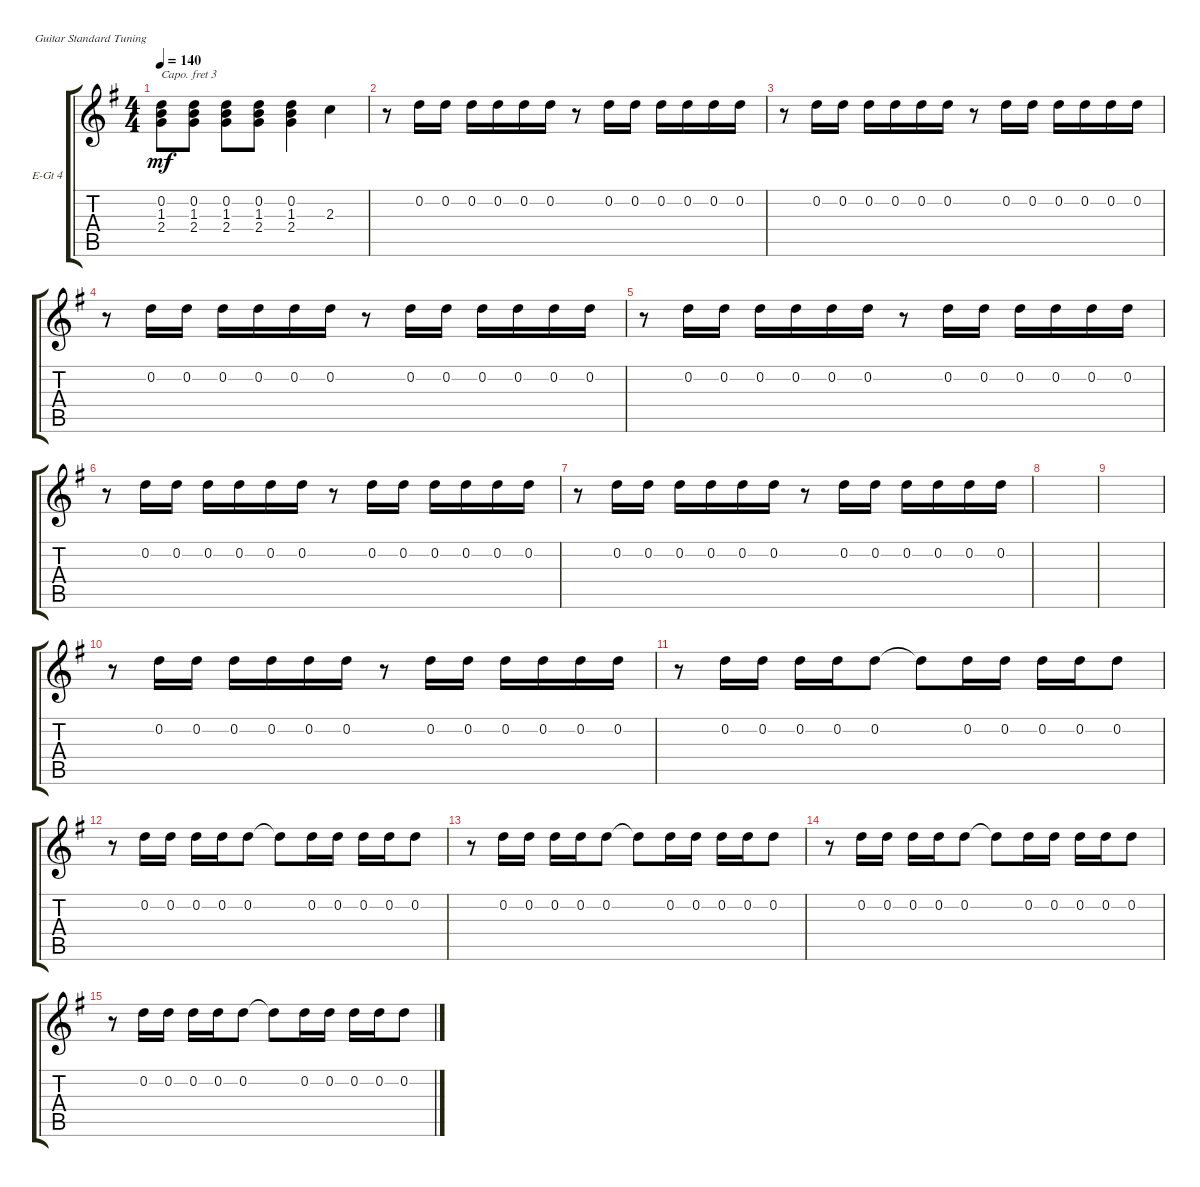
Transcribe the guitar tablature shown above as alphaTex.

\defaultSystemsLayout 4
\bracketExtendMode groupsimilarinstruments
\firstSystemTrackNameOrientation horizontal
\otherSystemsTrackNameOrientation horizontal
\track ("Guitar 4" "E-Gt 4") {instrument electricguitarclean}
\staff {score tabs}
\capo 3
\tuning (E4 B3 G3 D3 A2 E2)
\ts (4 4)
\tempo 140
\clef g2
\ks g
(0.2 1.3 2.4).8{dy mf} (0.2 1.3 2.4).8 (0.2 1.3 2.4).8 (0.2 1.3 2.4).8 (0.2 2.4 1.3).4 2.3.4 |
r.8 0.2.16 0.2.16 0.2.16 0.2.16 0.2.16 0.2.16 r.8 0.2.16 0.2.16 0.2.16 0.2.16 0.2.16 0.2.16 |
r.8 0.2.16 0.2.16 0.2.16 0.2.16 0.2.16 0.2.16 r.8 0.2.16 0.2.16 0.2.16 0.2.16 0.2.16 0.2.16 |
r.8 0.2.16 0.2.16 0.2.16 0.2.16 0.2.16 0.2.16 r.8 0.2.16 0.2.16 0.2.16 0.2.16 0.2.16 0.2.16 |
r.8 0.2.16 0.2.16 0.2.16 0.2.16 0.2.16 0.2.16 r.8 0.2.16 0.2.16 0.2.16 0.2.16 0.2.16 0.2.16 |
r.8 0.2.16 0.2.16 0.2.16 0.2.16 0.2.16 0.2.16 r.8 0.2.16 0.2.16 0.2.16 0.2.16 0.2.16 0.2.16 |
r.8 0.2.16 0.2.16 0.2.16 0.2.16 0.2.16 0.2.16 r.8 0.2.16 0.2.16 0.2.16 0.2.16 0.2.16 0.2.16 |
|
|
r.8 0.2.16 0.2.16 0.2.16 0.2.16 0.2.16 0.2.16 r.8 0.2.16 0.2.16 0.2.16 0.2.16 0.2.16 0.2.16 |
r.8 0.2.16 0.2.16 0.2.16 0.2.16 0.2.8 0.2{t}.8 0.2.16 0.2.16 0.2.16 0.2.16 0.2.8 |
r.8 0.2.16 0.2.16 0.2.16 0.2.16 0.2.8 0.2{t}.8 0.2.16 0.2.16 0.2.16 0.2.16 0.2.8 |
r.8 0.2.16 0.2.16 0.2.16 0.2.16 0.2.8 0.2{t}.8 0.2.16 0.2.16 0.2.16 0.2.16 0.2.8 |
r.8 0.2.16 0.2.16 0.2.16 0.2.16 0.2.8 0.2{t}.8 0.2.16 0.2.16 0.2.16 0.2.16 0.2.8 |
r.8 0.2.16 0.2.16 0.2.16 0.2.16 0.2.8 0.2{t}.8 0.2.16 0.2.16 0.2.16 0.2.16 0.2.8
